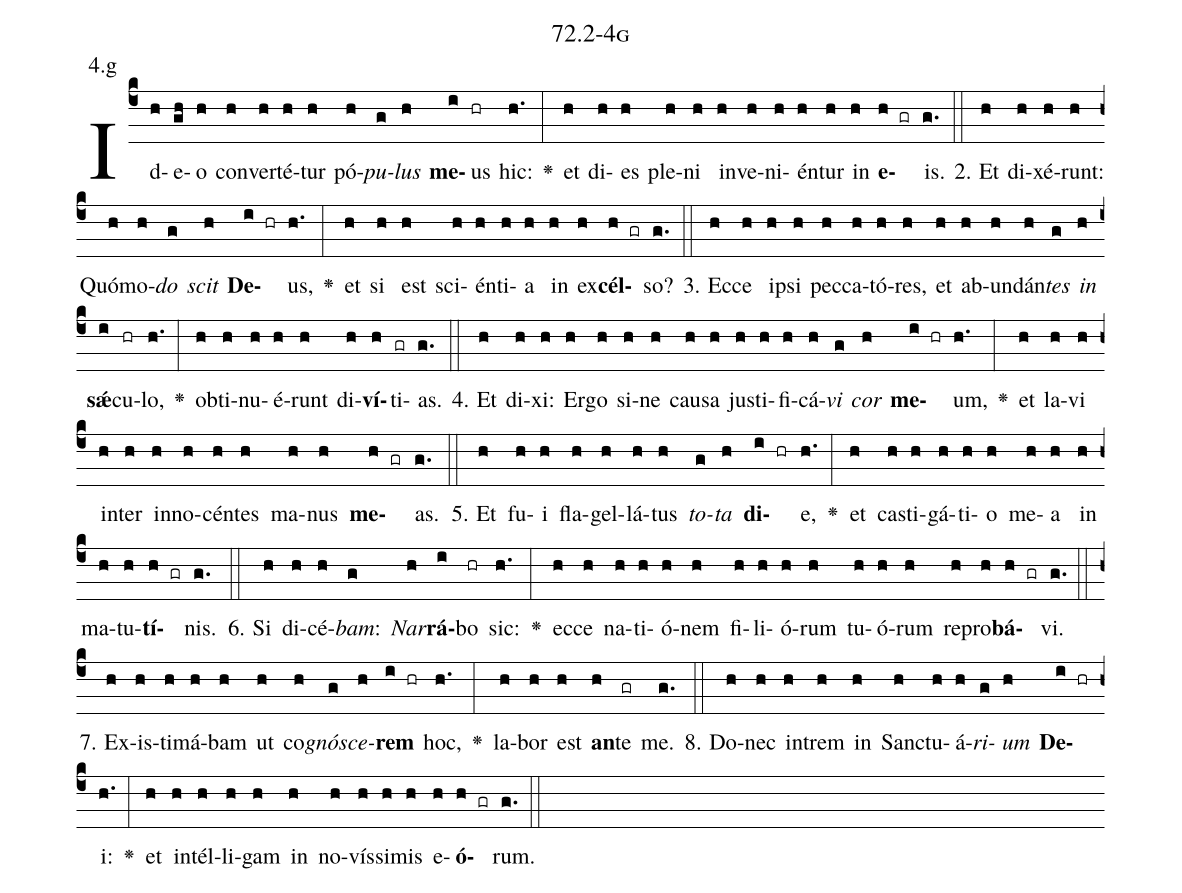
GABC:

name: 72.2-4g;
annotation: 4.g;
%%
(c4)Id(h)e(gh)o(h) con(h)ver(h)té(h)tur(h) pó(h)<i>pu</i>(g)<i>lus</i>(h) <b>me</b>(i)us(hr) hic:(h.) <v>\greheightstar</v>(:) et(h) di(h)es(h) ple(h)ni(h) in(h)ve(h)ni(h)én(h)tur(h) in(h) <b>e</b>(h gr)is.(g.) (::)
2. Et(h) di(h)xé(h)runt:(h) Quó(h)mo(h)<i>do</i>(g) <i>scit</i>(h) <b>De</b>(i hr)us,(h.) <v>\greheightstar</v>(:) et(h) si(h) est(h) sci(h)én(h)ti(h)a(h) in(h) ex(h)<b>cél</b>(h gr)so?(g.) (::)
3. Ec(h)ce(h) ip(h)si(h) pec(h)ca(h)tó(h)res,(h) et(h) ab(h)un(h)dán(h)<i>tes</i>(g) <i>in</i>(h) <b>sǽ</b>(i)cu(hr)lo,(h.) <v>\greheightstar</v>(:) ob(h)ti(h)nu(h)é(h)runt(h) di(h)<b>ví</b>(h)ti(gr)as.(g.) (::)
4. Et(h) di(h)xi:(h) Er(h)go(h) si(h)ne(h) cau(h)sa(h) jus(h)ti(h)fi(h)cá(h)<i>vi</i>(g) <i>cor</i>(h) <b>me</b>(i hr)um,(h.) <v>\greheightstar</v>(:) et(h) la(h)vi(h) in(h)ter(h) in(h)no(h)cén(h)tes(h) ma(h)nus(h) <b>me</b>(h gr)as.(g.) (::)
5. Et(h) fu(h)i(h) fla(h)gel(h)lá(h)tus(h) <i>to</i>(g)<i>ta</i>(h) <b>di</b>(i hr)e,(h.) <v>\greheightstar</v>(:) et(h) cas(h)ti(h)gá(h)ti(h)o(h) me(h)a(h) in(h) ma(h)tu(h)<b>tí</b>(h gr)nis.(g.) (::)
6. Si(h) di(h)cé(h)<i>bam</i>:(g) <i>Nar</i>(h)<b>rá</b>(i)bo(hr) sic:(h.) <v>\greheightstar</v>(:) ec(h)ce(h) na(h)ti(h)ó(h)nem(h) fi(h)li(h)ó(h)rum(h) tu(h)ó(h)rum(h) re(h)pro(h)<b>bá</b>(h gr)vi.(g.) (::)
7. Ex(h)is(h)ti(h)má(h)bam(h) ut(h) co(h)<i>gnó</i>(g)<i>sce</i>(h)<b>rem</b>(i hr) hoc,(h.) <v>\greheightstar</v>(:) la(h)bor(h) est(h) <b>an</b>(h)te(gr) me.(g.) (::)
8. Do(h)nec(h) in(h)trem(h) in(h) Sanc(h)tu(h)á(h)<i>ri</i>(g)<i>um</i>(h) <b>De</b>(i hr)i:(h.) <v>\greheightstar</v>(:) et(h) in(h)tél(h)li(h)gam(h) in(h) no(h)vís(h)si(h)mis(h) e(h)<b>ó</b>(h gr)rum.(g.) (::)
